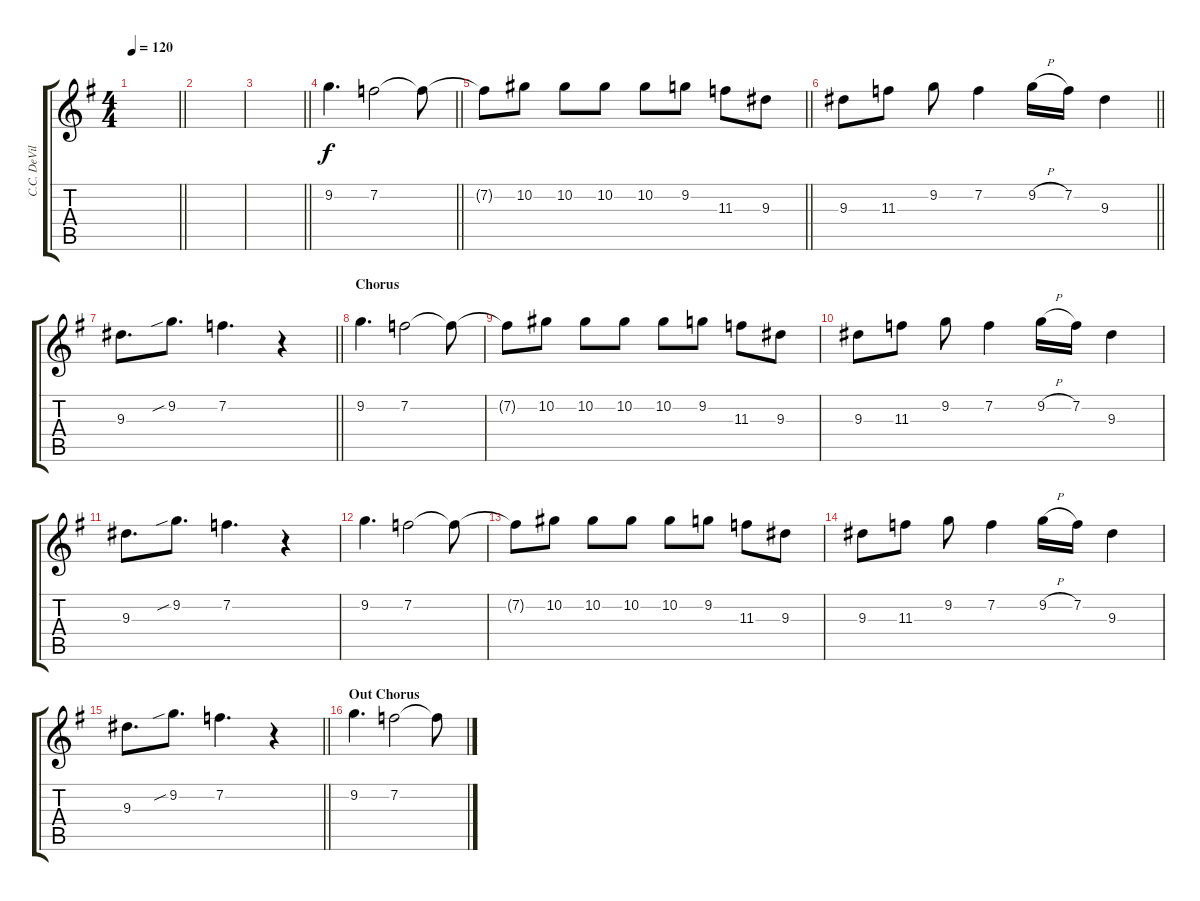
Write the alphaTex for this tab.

\track ("C.C. DeVille: Lead Guitar" "C.C. DeVil") {instrument overdrivenguitar}
\staff {score tabs}
\tuning (Eb4 Bb3 Gb3 Db3 Ab2 Eb2) {hide}
\ts (4 4)
\tempo 120
\clef g2
\barLineRight lightlight
\ks g
|
|
\barLineRight lightlight
|
\barLineRight lightlight
9.2.4{d} 7.2.2 7.2{t}.8 |
\barLineRight lightlight
7.2{t}.8 10.2.8 10.2.8 10.2.8 10.2.8 9.2.8 11.3.8 9.3.8 |
\barLineRight lightlight
9.3.8 11.3.8 9.2.8 7.2.4 9.2{h}.16 7.2.16 9.3.4 |
\barLineRight lightlight
9.3.8{d} 9.2{sib}.8{d} 7.2.4{d} r.4 |
\section ("" "Chorus")
9.2.4{d} 7.2.2 7.2{t}.8 |
7.2{t}.8 10.2.8 10.2.8 10.2.8 10.2.8 9.2.8 11.3.8 9.3.8 |
9.3.8 11.3.8 9.2.8 7.2.4 9.2{h}.16 7.2.16 9.3.4 |
9.3.8{d} 9.2{sib}.8{d} 7.2.4{d} r.4 |
9.2.4{d} 7.2.2 7.2{t}.8 |
7.2{t}.8 10.2.8 10.2.8 10.2.8 10.2.8 9.2.8 11.3.8 9.3.8 |
9.3.8 11.3.8 9.2.8 7.2.4 9.2{h}.16 7.2.16 9.3.4 |
\barLineRight lightlight
9.3.8{d} 9.2{sib}.8{d} 7.2.4{d} r.4 |
\section ("" "Out Chorus")
9.2.4{d} 7.2.2 7.2{t}.8
